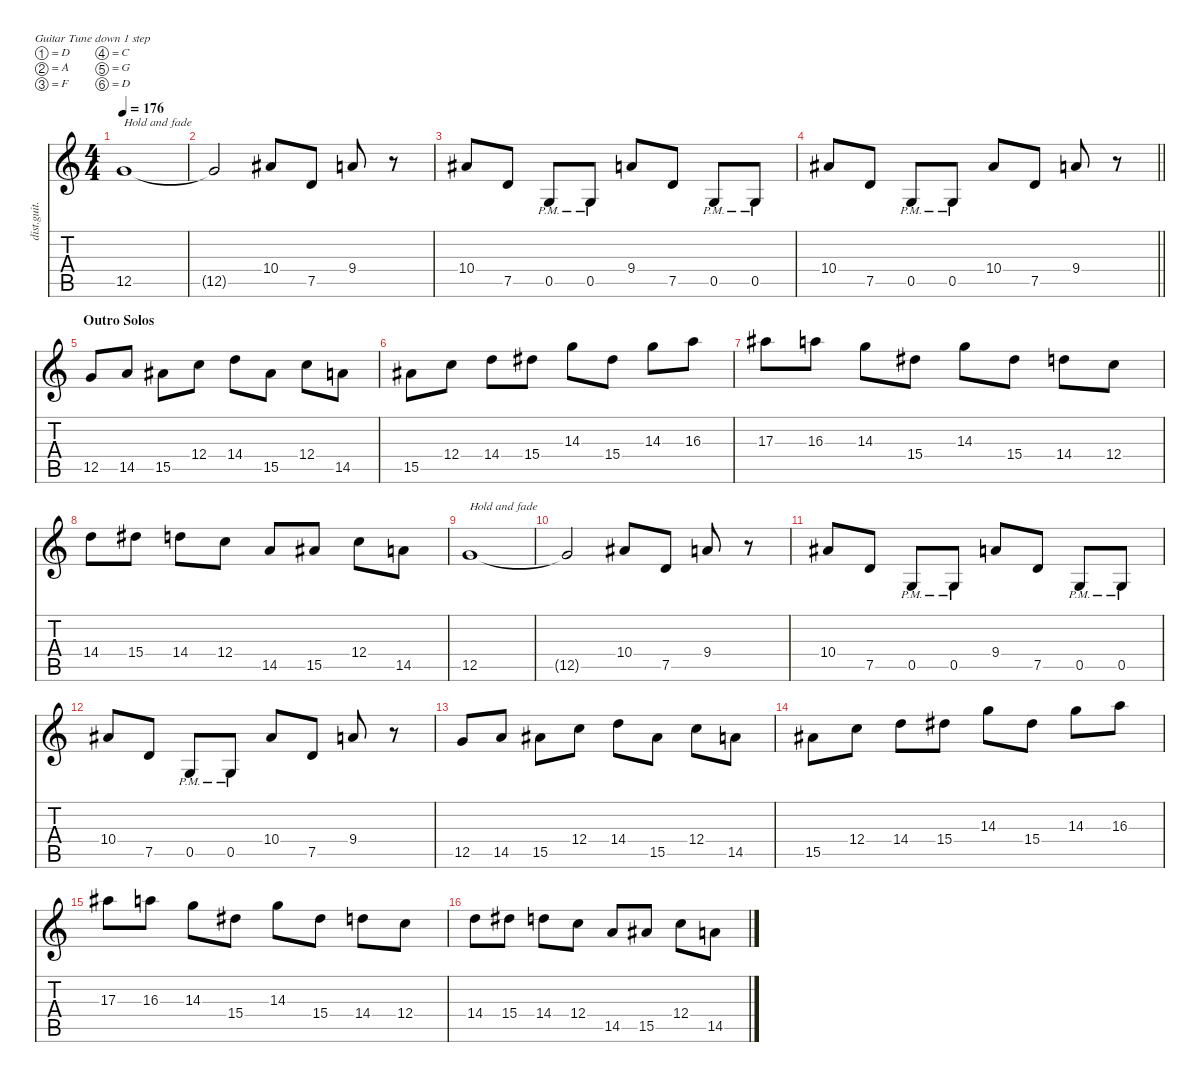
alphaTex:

\defaultSystemsLayout 4
\hideDynamics
\bracketExtendMode nobrackets
\track ("Chuck Schuldiner " "dist.guit.") {instrument distortionguitar}
\staff {score tabs}
\tuning (D4 A3 F3 C3 G2 D2)
\ts (4 4)
\tempo 176
\clef g2
\ks c
12.5.1{txt "Hold and fade" dy f beam Up} |
12.5{t}.2{beam Up} 10.4{acc #}.8{beam Up} 7.5.8{beam Up} 9.4.8{beam Up} r.8{beam Down} |
10.4{acc #}.8{beam Up} 7.5.8{beam Up} 0.5{pm}.8{beam Up} 0.5{pm}.8{beam Up} 9.4.8{beam Up} 7.5.8{beam Up} 0.5{pm}.8{beam Up} 0.5{pm}.8{beam Up} |
\barLineRight lightlight
10.4{acc #}.8{beam Up} 7.5.8{beam Up} 0.5{pm}.8{beam Up} 0.5{pm}.8{beam Up} 10.4{acc #}.8{beam Up} 7.5.8{beam Up} 9.4.8{beam Up} r.8{beam Down} |
\section ("" "Outro Solos")
12.5.8{beam Up} 14.5.8{beam Up} 15.5{acc #}.8{beam Down} 12.4.8{beam Down} 14.4.8{beam Down} 15.5{acc #}.8{beam Down} 12.4.8{beam Down} 14.5.8{beam Down} |
15.5{acc #}.8{beam Down} 12.4.8{beam Down} 14.4.8{beam Down} 15.4{acc #}.8{beam Down} 14.3.8{beam Down} 15.4{acc #}.8{beam Down} 14.3.8{beam Down} 16.3.8{beam Down} |
17.3{acc #}.8{beam Down} 16.3.8{beam Down} 14.3.8{beam Down} 15.4{acc #}.8{beam Down} 14.3.8{beam Down} 15.4{acc #}.8{beam Down} 14.4.8{beam Down} 12.4.8{beam Down} |
14.4.8{beam Down} 15.4{acc #}.8{beam Down} 14.4.8{beam Down} 12.4.8{beam Down} 14.5.8{beam Up} 15.5{acc #}.8{beam Up} 12.4.8{beam Down} 14.5.8{beam Down} |
12.5.1{txt "Hold and fade" beam Up} |
12.5{t}.2{beam Up} 10.4{acc #}.8{beam Up} 7.5.8{beam Up} 9.4.8{beam Up} r.8{beam Down} |
10.4{acc #}.8{beam Up} 7.5.8{beam Up} 0.5{pm}.8{beam Up} 0.5{pm}.8{beam Up} 9.4.8{beam Up} 7.5.8{beam Up} 0.5{pm}.8{beam Up} 0.5{pm}.8{beam Up} |
10.4{acc #}.8{beam Up} 7.5.8{beam Up} 0.5{pm}.8{beam Up} 0.5{pm}.8{beam Up} 10.4{acc #}.8{beam Up} 7.5.8{beam Up} 9.4.8{beam Up} r.8{beam Down} |
12.5.8{beam Up} 14.5.8{beam Up} 15.5{acc #}.8{beam Down} 12.4.8{beam Down} 14.4.8{beam Down} 15.5{acc #}.8{beam Down} 12.4.8{beam Down} 14.5.8{beam Down} |
15.5{acc #}.8{beam Down} 12.4.8{beam Down} 14.4.8{beam Down} 15.4{acc #}.8{beam Down} 14.3.8{beam Down} 15.4{acc #}.8{beam Down} 14.3.8{beam Down} 16.3.8{beam Down} |
17.3{acc #}.8{beam Down} 16.3.8{beam Down} 14.3.8{beam Down} 15.4{acc #}.8{beam Down} 14.3.8{beam Down} 15.4{acc #}.8{beam Down} 14.4.8{beam Down} 12.4.8{beam Down} |
14.4.8{beam Down} 15.4{acc #}.8{beam Down} 14.4.8{beam Down} 12.4.8{beam Down} 14.5.8{beam Up} 15.5{acc #}.8{beam Up} 12.4.8{beam Down} 14.5.8{beam Down}
